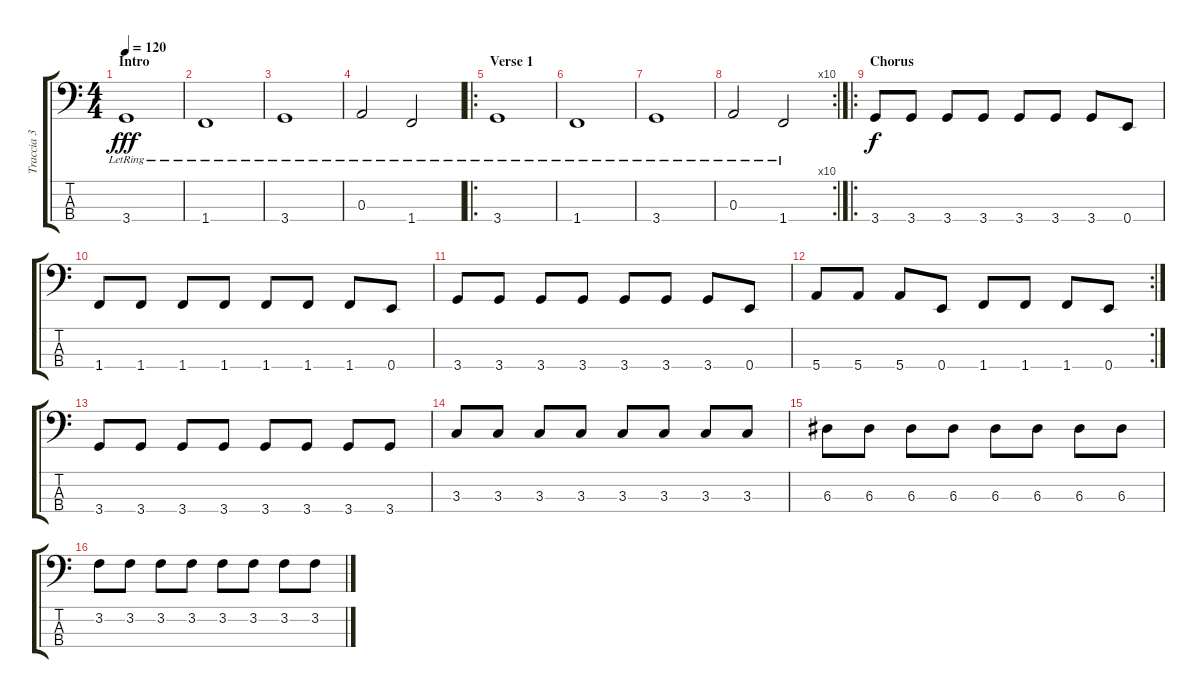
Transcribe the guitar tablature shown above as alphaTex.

\track ("Traccia 3" "Traccia 3") {instrument electricbassfinger}
\staff {score tabs}
\tuning (G2 D2 A1 E1) {hide}
\ts (4 4)
\section ("" "Intro")
\tempo 120
\clef f4
\ks c
3.4{lr}.1{dy fff instrument electricbassfinger} |
1.4{lr}.1 |
3.4{lr}.1 |
0.3{lr}.2 1.4{lr}.2 |
\ro
\section ("" "Verse 1")
3.4{lr}.1 |
1.4{lr}.1 |
3.4{lr}.1 |
\rc 10
0.3{lr}.2 1.4{lr}.2 |
\ro
\section ("" "Chorus")
3.4.8{dy f} 3.4.8 3.4.8 3.4.8 3.4.8 3.4.8 3.4.8 0.4.8 |
1.4.8 1.4.8 1.4.8 1.4.8 1.4.8 1.4.8 1.4.8 0.4.8 |
3.4.8 3.4.8 3.4.8 3.4.8 3.4.8 3.4.8 3.4.8 0.4.8 |
\rc 2
5.4.8 5.4.8 5.4.8 0.4.8 1.4.8 1.4.8 1.4.8 0.4.8 |
3.4.8 3.4.8 3.4.8 3.4.8 3.4.8 3.4.8 3.4.8 3.4.8 |
3.3.8 3.3.8 3.3.8 3.3.8 3.3.8 3.3.8 3.3.8 3.3.8 |
6.3.8 6.3.8 6.3.8 6.3.8 6.3.8 6.3.8 6.3.8 6.3.8 |
3.2.8 3.2.8 3.2.8 3.2.8 3.2.8 3.2.8 3.2.8 3.2.8
